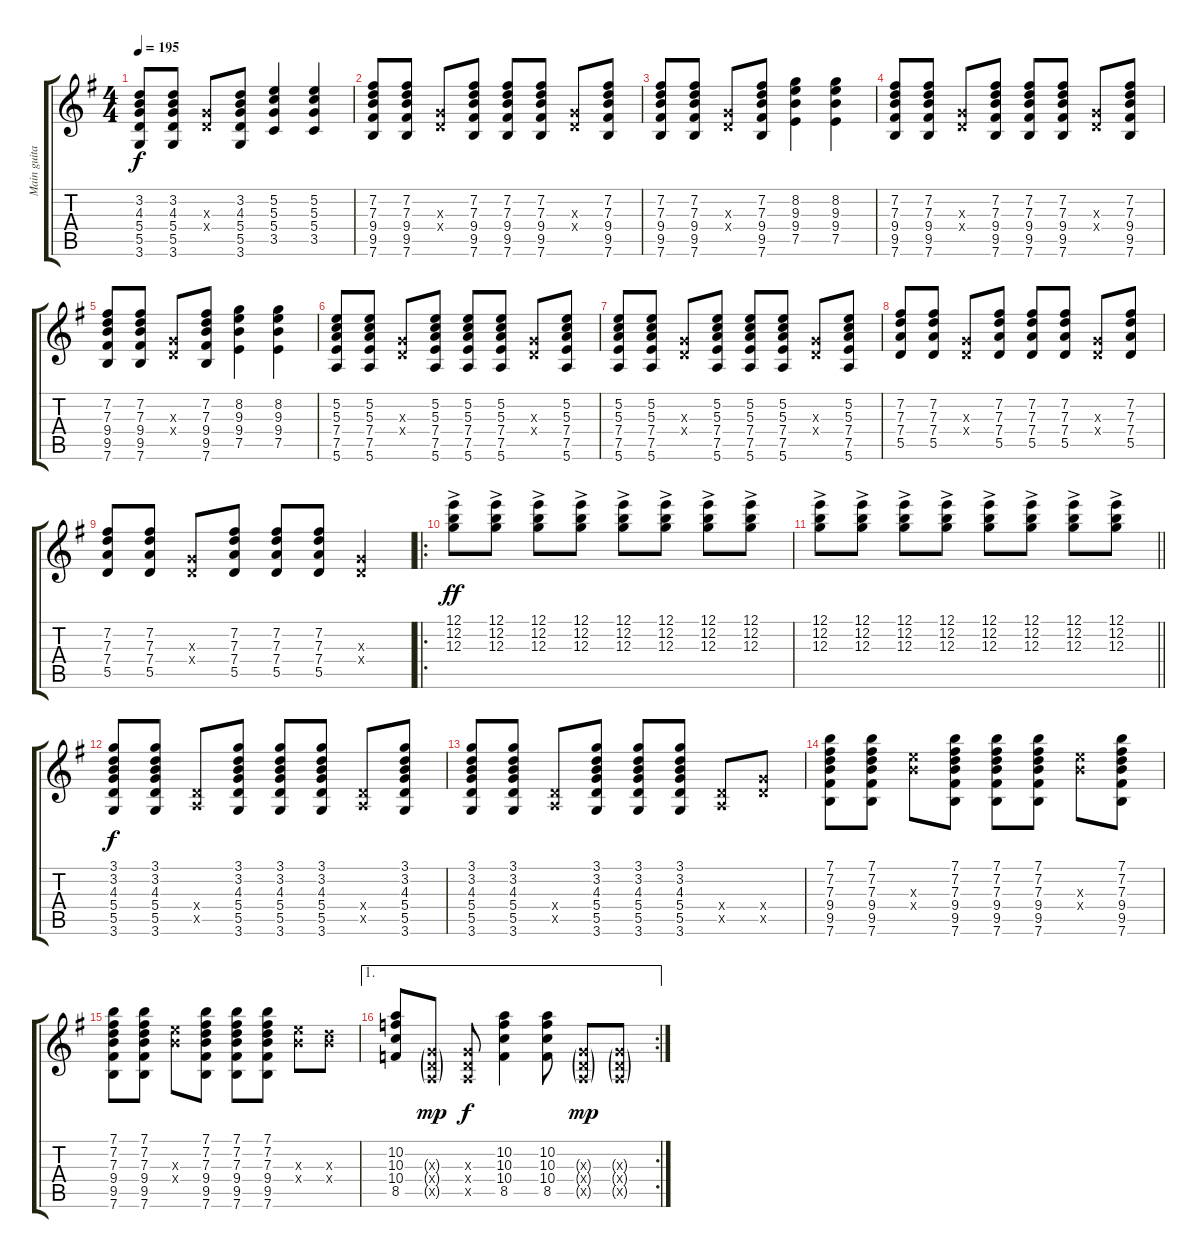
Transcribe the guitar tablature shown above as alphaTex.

\track ("Main guitar" "Main guita") {instrument overdrivenguitar}
\staff {score tabs}
\tuning (E4 B3 G3 D3 A2 E2) {hide}
\ts (4 4)
\tempo 195
\clef g2
\ks g
(3.2 4.3 5.4 5.5 3.6).8{dy f} (3.2 4.3 5.4 5.5 3.6).8 (0.3{x} 0.4{x}).8 (3.2 4.3 5.4 5.5 3.6).8 (5.2 5.3 5.4 3.5).4 (5.2 5.3 5.4 3.5).4 |
(7.2 7.3 9.4 9.5 7.6).8 (7.2 7.3 9.4 9.5 7.6).8 (0.3{x} 0.4{x}).8 (7.2 7.3 9.4 9.5 7.6).8 (7.2 7.3 9.4 9.5 7.6).8 (7.2 7.3 9.4 9.5 7.6).8 (0.3{x} 0.4{x}).8 (7.2 7.3 9.4 9.5 7.6).8 |
(7.2 7.3 9.4 9.5 7.6).8 (7.2 7.3 9.4 9.5 7.6).8 (0.3{x} 0.4{x}).8 (7.2 7.3 9.4 9.5 7.6).8 (8.2 9.3 9.4 7.5).4 (8.2 9.3 9.4 7.5).4 |
(7.2 7.3 9.4 9.5 7.6).8 (7.2 7.3 9.4 9.5 7.6).8 (0.3{x} 0.4{x}).8 (7.2 7.3 9.4 9.5 7.6).8 (7.2 7.3 9.4 9.5 7.6).8 (7.2 7.3 9.4 9.5 7.6).8 (0.3{x} 0.4{x}).8 (7.2 7.3 9.4 9.5 7.6).8 |
(7.2 7.3 9.4 9.5 7.6).8 (7.2 7.3 9.4 9.5 7.6).8 (0.3{x} 0.4{x}).8 (7.2 7.3 9.4 9.5 7.6).8 (8.2 9.3 9.4 7.5).4 (8.2 9.3 9.4 7.5).4 |
(5.2 5.3 7.4 7.5 5.6).8 (5.2 5.3 7.4 7.5 5.6).8 (0.3{x} 0.4{x}).8 (5.2 5.3 7.4 7.5 5.6).8 (5.2 5.3 7.4 7.5 5.6).8 (5.2 5.3 7.4 7.5 5.6).8 (0.3{x} 0.4{x}).8 (5.2 5.3 7.4 7.5 5.6).8 |
(5.2 5.3 7.4 7.5 5.6).8 (5.2 5.3 7.4 7.5 5.6).8 (0.3{x} 0.4{x}).8 (5.2 5.3 7.4 7.5 5.6).8 (5.2 5.3 7.4 7.5 5.6).8 (5.2 5.3 7.4 7.5 5.6).8 (0.3{x} 0.4{x}).8 (5.2 5.3 7.4 7.5 5.6).8 |
(7.2 7.3 7.4 5.5).8 (7.2 7.3 7.4 5.5).8 (0.3{x} 0.4{x}).8 (7.2 7.3 7.4 5.5).8 (7.2 7.3 7.4 5.5).8 (7.2 7.3 7.4 5.5).8 (0.3{x} 0.4{x}).8 (7.2 7.3 7.4 5.5).8 |
(7.2 7.3 7.4 5.5).8 (7.2 7.3 7.4 5.5).8 (0.3{x} 0.4{x}).8 (7.2 7.3 7.4 5.5).8 (7.2 7.3 7.4 5.5).8 (7.2 7.3 7.4 5.5).8 (0.3{x} 0.4{x}).4 |
\ro
(12.1{ac} 12.2{ac} 12.3{ac}).8{dy ff} (12.1{ac} 12.2{ac} 12.3{ac}).8 (12.1{ac} 12.2{ac} 12.3{ac}).8 (12.1{ac} 12.2{ac} 12.3{ac}).8 (12.1{ac} 12.2{ac} 12.3{ac}).8 (12.1{ac} 12.2{ac} 12.3{ac}).8 (12.1{ac} 12.2{ac} 12.3{ac}).8 (12.1{ac} 12.2{ac} 12.3{ac}).8 |
\barLineRight lightlight
(12.1{ac} 12.2{ac} 12.3{ac}).8 (12.1{ac} 12.2{ac} 12.3{ac}).8 (12.1{ac} 12.2{ac} 12.3{ac}).8 (12.1{ac} 12.2{ac} 12.3{ac}).8 (12.1{ac} 12.2{ac} 12.3{ac}).8 (12.1{ac} 12.2{ac} 12.3{ac}).8 (12.1{ac} 12.2{ac} 12.3{ac}).8 (12.1{ac} 12.2{ac} 12.3{ac}).8 |
(3.1 3.2 4.3 5.4 5.5 3.6).8{dy f} (3.1 3.2 4.3 5.4 5.5 3.6).8 (0.4{x} 0.5{x}).8 (3.1 3.2 4.3 5.4 5.5 3.6).8 (3.1 3.2 4.3 5.4 5.5 3.6).8 (3.1 3.2 4.3 5.4 5.5 3.6).8 (0.4{x} 0.5{x}).8 (3.1 3.2 4.3 5.4 5.5 3.6).8 |
(3.1 3.2 4.3 5.4 5.5 3.6).8 (3.1 3.2 4.3 5.4 5.5 3.6).8 (0.4{x} 0.5{x}).8 (3.1 3.2 4.3 5.4 5.5 3.6).8 (3.1 3.2 4.3 5.4 5.5 3.6).8 (3.1 3.2 4.3 5.4 5.5 3.6).8 (0.4{x} 0.5{x}).8 (5.4{x} 5.5{x}).8 |
(7.1 7.2 7.3 9.4 9.5 7.6).8 (7.1 7.2 7.3 9.4 9.5 7.6).8 (9.3{x} 9.4{x}).8 (7.1 7.2 7.3 9.4 9.5 7.6).8 (7.1 7.2 7.3 9.4 9.5 7.6).8 (7.1 7.2 7.3 9.4 9.5 7.6).8 (9.3{x} 9.4{x}).8 (7.1 7.2 7.3 9.4 9.5 7.6).8 |
(7.1 7.2 7.3 9.4 9.5 7.6).8 (7.1 7.2 7.3 9.4 9.5 7.6).8 (9.3{x} 9.4{x}).8 (7.1 7.2 7.3 9.4 9.5 7.6).8 (7.1 7.2 7.3 9.4 9.5 7.6).8 (7.1 7.2 7.3 9.4 9.5 7.6).8 (9.3{x} 9.4{x}).8 (7.3{x} 9.4{x}).8 |
\ae 1
\rc 2
(10.2 10.3 10.4 8.5).8 (0.3{g x} 0.4{g x} 0.5{g x}).8{dy mp} (0.3{x} 0.4{x} 0.5{x}).8{dy f} (10.2 10.3 10.4 8.5).4 (10.2 10.3 10.4 8.5).8 (0.3{g x} 0.4{g x} 0.5{g x}).8{dy mp} (0.3{g x} 0.4{g x} 0.5{g x}).8
